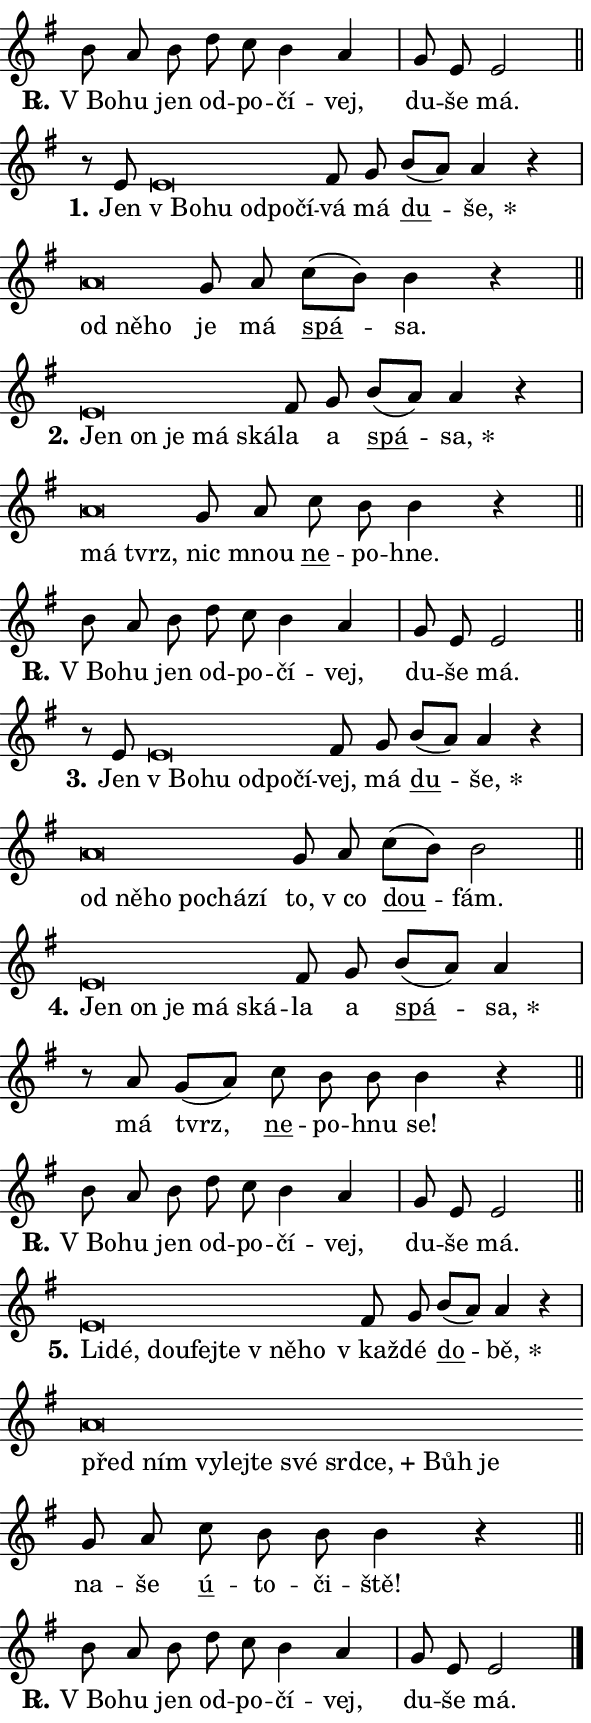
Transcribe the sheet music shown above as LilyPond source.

\version "2.24.0"
\header { tagline = "" }
\paper {
  indent = 0\cm
  top-margin = 0\cm
  right-margin = 0.13\cm % to fit lyric hyphens
  bottom-margin = 0\cm
  left-margin = 0\cm
  paper-width = 10\cm
  page-breaking = #ly:one-page-breaking
  system-system-spacing.basic-distance = #11
  score-system-spacing.basic-distance = #11
  ragged-last = ##f
}


%% Author: Thomas Morley
%% https://lists.gnu.org/archive/html/lilypond-user/2020-05/msg00002.html
#(define (line-position grob)
"Returns position of @var[grob} in current system:
   @code{'start}, if at first time-step
   @code{'end}, if at last time-step
   @code{'middle} otherwise
"
  (let* ((col (ly:item-get-column grob))
         (ln (ly:grob-object col 'left-neighbor))
         (rn (ly:grob-object col 'right-neighbor))
         (col-to-check-left (if (ly:grob? ln) ln col))
         (col-to-check-right (if (ly:grob? rn) rn col))
         (break-dir-left
           (and
             (ly:grob-property col-to-check-left 'non-musical #f)
             (ly:item-break-dir col-to-check-left)))
         (break-dir-right
           (and
             (ly:grob-property col-to-check-right 'non-musical #f)
             (ly:item-break-dir col-to-check-right))))
        (cond ((eqv? 1 break-dir-left) 'start)
              ((eqv? -1 break-dir-right) 'end)
              (else 'middle))))

#(define (tranparent-at-line-position vctor)
  (lambda (grob)
  "Relying on @code{line-position} select the relevant enry from @var{vctor}.
Used to determine transparency,"
    (case (line-position grob)
      ((end) (not (vector-ref vctor 0)))
      ((middle) (not (vector-ref vctor 1)))
      ((start) (not (vector-ref vctor 2))))))

noteHeadBreakVisibility =
#(define-music-function (break-visibility)(vector?)
"Makes @code{NoteHead}s transparent relying on @var{break-visibility}"
#{
  \override NoteHead.transparent =
    #(tranparent-at-line-position break-visibility)
#})

#(define delete-ledgers-for-transparent-note-heads
  (lambda (grob)
    "Reads whether a @code{NoteHead} is transparent.
If so this @code{NoteHead} is removed from @code{'note-heads} from
@var{grob}, which is supposed to be @code{LedgerLineSpanner}.
As a result ledgers are not printed for this @code{NoteHead}"
    (let* ((nhds-array (ly:grob-object grob 'note-heads))
           (nhds-list
             (if (ly:grob-array? nhds-array)
                 (ly:grob-array->list nhds-array)
                 '()))
           ;; Relies on the transparent-property being done before
           ;; Staff.LedgerLineSpanner.after-line-breaking is executed.
           ;; This is fragile ...
           (to-keep
             (remove
               (lambda (nhd)
                 (ly:grob-property nhd 'transparent #f))
               nhds-list)))
      ;; TODO find a better method to iterate over grob-arrays, similiar
      ;; to filter/remove etc for lists
      ;; For now rebuilt from scratch
      (set! (ly:grob-object grob 'note-heads)  '())
      (for-each
        (lambda (nhd)
          (ly:pointer-group-interface::add-grob grob 'note-heads nhd))
        to-keep))))

squashNotes = {
  \override NoteHead.X-extent = #'(-0.2 . 0.2)
  \override NoteHead.Y-extent = #'(-0.75 . 0)
  \override NoteHead.stencil =
    #(lambda (grob)
       (let ((pos (ly:grob-property grob 'staff-position)))
         (begin
           (if (< pos -7) (display "ERROR: Lower brevis then expected\n") (display ""))
           (if (<= pos -6) ly:text-interface::print ly:note-head::print))))
}
unSquashNotes = {
  \revert NoteHead.X-extent
  \revert NoteHead.Y-extent
  \revert NoteHead.stencil
}

hideNotes = \noteHeadBreakVisibility #begin-of-line-visible
unHideNotes = \noteHeadBreakVisibility #all-visible

% work-around for resetting accidentals
% https://lilypond.org/doc/v2.23/Documentation/notation/displaying-rhythms#unmetered-music
cadenzaMeasure = {
  \cadenzaOff
  \partial 1024 s1024
  \cadenzaOn
}

#(define-markup-command (accent layout props text) (markup?)
  "Underline accented syllable"
  (interpret-markup layout props
    #{\markup \override #'(offset . 4.3) \underline { #text }#}))

responsum = \markup \concat {
  "R" \hspace #-1.05 \path #0.1 #'((moveto 0 0.07) (lineto 0.9 0.8)) \hspace #0.05 "."
}

spaceSize = #0.6828661417322834 % exact space size for TeX Gyre Schola

\layout {
  \context {
    \Staff
    \remove "Time_signature_engraver"
    \override LedgerLineSpanner.after-line-breaking = #delete-ledgers-for-transparent-note-heads
  }
  \context {
    \Lyrics {
      \override LyricSpace.minimum-distance = \spaceSize
      \override LyricText.font-name = #"TeX Gyre Schola"
      \override LyricText.font-size = 1
      \override StanzaNumber.font-name = #"TeX Gyre Schola Bold"
      \override StanzaNumber.font-size = 1
    }
  }
  \context {
    \Score 
    \override NoteHead.text =
      #(lambda (grob) 
        (let ((pos (ly:grob-property grob 'staff-position)))
          #{\markup {
            \combine
              \halign #-0.55 \raise #(if (= pos -6) 0 0.5) \override #'(thickness . 2) \draw-line #'(3.2 . 0)
              \musicglyph "noteheads.sM1"
          }#}))
  }
}

% magnetic-lyrics.ily
%
%   written by
%     Jean Abou Samra <jean@abou-samra.fr>
%     Werner Lemberg <wl@gnu.org>
%
%   adapted by
%     Jiri Hon <jiri.hon@gmail.com>
%
% Version 2022-Apr-15

% https://www.mail-archive.com/lilypond-user@gnu.org/msg149350.html

#(define (Left_hyphen_pointer_engraver context)
   "Collect syllable-hyphen-syllable occurrences in lyrics and store
them in properties.  This engraver only looks to the left.  For
example, if the lyrics input is @code{foo -- bar}, it does the
following.

@itemize @bullet
@item
Set the @code{text} property of the @code{LyricHyphen} grob between
@q{foo} and @q{bar} to @code{foo}.

@item
Set the @code{left-hyphen} property of the @code{LyricText} grob with
text @q{foo} to the @code{LyricHyphen} grob between @q{foo} and
@q{bar}.
@end itemize

Use this auxiliary engraver in combination with the
@code{lyric-@/text::@/apply-@/magnetic-@/offset!} hook."
   (let ((hyphen #f)
         (text #f))
     (make-engraver
      (acknowledgers
       ((lyric-syllable-interface engraver grob source-engraver)
        (set! text grob)))
      (end-acknowledgers
       ((lyric-hyphen-interface engraver grob source-engraver)
        ;(when (not (grob::has-interface grob 'lyric-space-interface))
          (set! hyphen grob)));)
      ((stop-translation-timestep engraver)
       (when (and text hyphen)
         (ly:grob-set-object! text 'left-hyphen hyphen))
       (set! text #f)
       (set! hyphen #f)))))

#(define (lyric-text::apply-magnetic-offset! grob)
   "If the space between two syllables is less than the value in
property @code{LyricText@/.details@/.squash-threshold}, move the right
syllable to the left so that it gets concatenated with the left
syllable.

Use this function as a hook for
@code{LyricText@/.after-@/line-@/breaking} if the
@code{Left_@/hyphen_@/pointer_@/engraver} is active."
   (let ((hyphen (ly:grob-object grob 'left-hyphen #f)))
     (when hyphen
       (let ((left-text (ly:spanner-bound hyphen LEFT)))
         (when (grob::has-interface left-text 'lyric-syllable-interface)
           (let* ((common (ly:grob-common-refpoint grob left-text X))
                  (this-x-ext (ly:grob-extent grob common X))
                  (left-x-ext
                   (begin
                     ;; Trigger magnetism for left-text.
                     (ly:grob-property left-text 'after-line-breaking)
                     (ly:grob-extent left-text common X)))
                  ;; `delta` is the gap width between two syllables.
                  (delta (- (interval-start this-x-ext)
                            (interval-end left-x-ext)))
                  (details (ly:grob-property grob 'details))
                  (threshold (assoc-get 'squash-threshold details 0.2)))
             (when (< delta threshold)
               (let* (;; We have to manipulate the input text so that
                      ;; ligatures crossing syllable boundaries are not
                      ;; disabled.  For languages based on the Latin
                      ;; script this is essentially a beautification.
                      ;; However, for non-Western scripts it can be a
                      ;; necessity.
                      (lt (ly:grob-property left-text 'text))
                      (rt (ly:grob-property grob 'text))
                      (is-space (grob::has-interface hyphen 'lyric-space-interface))
                      (space (if is-space " " ""))
                      (extra-delta (if is-space spaceSize 0))
                      ;; Append new syllable.
                      (ltrt-space (if (and (string? lt) (string? rt))
                                (string-append lt space rt)
                                (make-concat-markup (list lt space rt))))
                      ;; Right-align `ltrt` to the right side.
                      (ltrt-space-markup (grob-interpret-markup
                               grob
                               (make-translate-markup
                                (cons (interval-length this-x-ext) 0)
                                (make-right-align-markup ltrt-space)))))
                 (begin
                   ;; Don't print `left-text`.
                   (ly:grob-set-property! left-text 'stencil #f)
                   ;; Set text and stencil (which holds all collected
                   ;; syllables so far) and shift it to the left.
                   (ly:grob-set-property! grob 'text ltrt-space)
                   (ly:grob-set-property! grob 'stencil ltrt-space-markup)
                   (ly:grob-translate-axis! grob (- (- delta extra-delta)) X))))))))))


#(define (lyric-hyphen::displace-bounds-first grob)
   ;; Make very sure this callback isn't triggered too early.
   (let ((left (ly:spanner-bound grob LEFT))
         (right (ly:spanner-bound grob RIGHT)))
     (ly:grob-property left 'after-line-breaking)
     (ly:grob-property right 'after-line-breaking)
     (ly:lyric-hyphen::print grob)))

squashThreshold = #0.4

\layout {
  \context {
    \Lyrics
    \consists #Left_hyphen_pointer_engraver
    \override LyricText.after-line-breaking =
      #lyric-text::apply-magnetic-offset!
    \override LyricHyphen.stencil = #lyric-hyphen::displace-bounds-first
    \override LyricText.details.squash-threshold = \squashThreshold
    \override LyricHyphen.minimum-distance = 0
    \override LyricHyphen.minimum-length = \squashThreshold
  }
}

squashText = \override LyricText.details.squash-threshold = 9999
unSquashText = \override LyricText.details.squash-threshold = \squashThreshold

leftText = \override LyricText.self-alignment-X = #LEFT
unLeftText = \revert LyricText.self-alignment-X

starOffset = #(lambda (grob) 
                (let ((x_offset (ly:self-alignment-interface::aligned-on-x-parent grob)))
                  (if (= x_offset 0) 0 (+ x_offset 1.2))))

star = #(define-music-function (syllable)(string?)
"Append star separator at the end of a syllable"
#{
  \once \override LyricText.X-offset = #starOffset
  \lyricmode { \markup {
    #syllable
    \override #'((font-name . "TeX Gyre Schola Bold")) \hspace #0.2 \lower #0.65 \larger "*"
  } }
#})

starAccent = #(define-music-function (syllable)(string?)
"Append star separator at the end of a syllable and make accent"
#{
  \once \override LyricText.X-offset = #starOffset
  \lyricmode { \markup {
    \accent #syllable
    \override #'((font-name . "TeX Gyre Schola Bold")) \hspace #0.2 \lower #0.65 \larger "*"
  } }
#})

breath = #(define-music-function (syllable)(string?)
"Append breathing indicator at the end of a syllable"
#{
  \lyricmode { \markup { #syllable "+" } }
#})

optionalBreath = #(define-music-function (syllable)(string?)
"Append optional breathing indicator at the end of a syllable"
#{
  \lyricmode { \markup { #syllable "(+)" } }
#})


\score {
    <<
        \new Voice = "melody" { \cadenzaOn \key g \major \relative { b'8 a b d c b4 a \cadenzaMeasure \bar "|" g8 e e2 \cadenzaMeasure \bar "||" \break } }
        \new Lyrics \lyricsto "melody" { \lyricmode { \set stanza = \responsum
"V Bo" -- hu jen od -- po -- čí -- vej, du -- še má. } }
    >>
    \layout {}
}

\score {
    <<
        \new Voice = "melody" { \cadenzaOn \key g \major \relative { r8 e'8 \squashNotes e\breve*1/16 \hideNotes \breve*1/16 \bar "" \breve*1/16 \bar "" \breve*1/16 \breve*1/16 \bar "" \unHideNotes \unSquashNotes fis8 g \bar "" b[( a)] a4 r \cadenzaMeasure \bar "|" \squashNotes a\breve*1/16 \hideNotes \breve*1/16 \breve*1/16 \bar "" \unHideNotes \unSquashNotes g8 a \bar "" c[( b)] b4 r \cadenzaMeasure \bar "||" \break } }
        \new Lyrics \lyricsto "melody" { \lyricmode { \set stanza = "1."
Jen \leftText "v Bo" -- \squashText hu od -- po -- čí -- \unLeftText \unSquashText vá má \markup \accent du -- \star še, \leftText od \squashText ně -- ho \unLeftText \unSquashText je má \markup \accent spá -- sa. } }
    >>
    \layout {}
}

\score {
    <<
        \new Voice = "melody" { \cadenzaOn \key g \major \relative { \squashNotes e'\breve*1/16 \hideNotes \breve*1/16 \bar "" \breve*1/16 \bar "" \breve*1/16 \breve*1/16 \bar "" \unHideNotes \unSquashNotes fis8 g \bar "" b[( a)] a4 r \cadenzaMeasure \bar "|" \squashNotes a\breve*1/16 \hideNotes \breve*1/16 \bar "" \unHideNotes \unSquashNotes g8 a \bar "" c b b4 r \cadenzaMeasure \bar "||" \break } }
        \new Lyrics \lyricsto "melody" { \lyricmode { \set stanza = "2."
\leftText Jen \squashText on je má ská -- \unLeftText \unSquashText la a \markup \accent spá -- \star sa, \leftText má \squashText tvrz, \unLeftText \unSquashText nic mnou \markup \accent ne -- po -- hne. } }
    >>
    \layout {}
}

\score {
    <<
        \new Voice = "melody" { \cadenzaOn \key g \major \relative { b'8 a b d c b4 a \cadenzaMeasure \bar "|" g8 e e2 \cadenzaMeasure \bar "||" \break } }
        \new Lyrics \lyricsto "melody" { \lyricmode { \set stanza = \responsum
"V Bo" -- hu jen od -- po -- čí -- vej, du -- še má. } }
    >>
    \layout {}
}

\score {
    <<
        \new Voice = "melody" { \cadenzaOn \key g \major \relative { r8 e'8 \squashNotes e\breve*1/16 \hideNotes \breve*1/16 \bar "" \breve*1/16 \bar "" \breve*1/16 \breve*1/16 \bar "" \unHideNotes \unSquashNotes fis8 g \bar "" b[( a)] a4 r \cadenzaMeasure \bar "|" \squashNotes a\breve*1/16 \hideNotes \breve*1/16 \bar "" \breve*1/16 \bar "" \breve*1/16 \bar "" \breve*1/16 \breve*1/16 \bar "" \unHideNotes \unSquashNotes g8 a \bar "" c[( b)] b2 \cadenzaMeasure \bar "||" \break } }
        \new Lyrics \lyricsto "melody" { \lyricmode { \set stanza = "3."
Jen \leftText "v Bo" -- \squashText hu od -- po -- čí -- \unLeftText \unSquashText vej, má \markup \accent du -- \star še, \leftText od \squashText ně -- ho po -- chá -- zí \unLeftText \unSquashText to, "v co" \markup \accent dou -- fám. } }
    >>
    \layout {}
}

\score {
    <<
        \new Voice = "melody" { \cadenzaOn \key g \major \relative { \squashNotes e'\breve*1/16 \hideNotes \breve*1/16 \bar "" \breve*1/16 \bar "" \breve*1/16 \breve*1/16 \bar "" \unHideNotes \unSquashNotes fis8 g \bar "" b[( a)] a4 \cadenzaMeasure \bar "|" r8 a g8[( a)] \bar "" c b b b4 r \cadenzaMeasure \bar "||" \break } }
        \new Lyrics \lyricsto "melody" { \lyricmode { \set stanza = "4."
\leftText Jen \squashText on je má ská -- \unLeftText \unSquashText la a \markup \accent spá -- \star sa, má tvrz, \markup \accent ne -- po -- hnu se! } }
    >>
    \layout {}
}

\score {
    <<
        \new Voice = "melody" { \cadenzaOn \key g \major \relative { b'8 a b d c b4 a \cadenzaMeasure \bar "|" g8 e e2 \cadenzaMeasure \bar "||" \break } }
        \new Lyrics \lyricsto "melody" { \lyricmode { \set stanza = \responsum
"V Bo" -- hu jen od -- po -- čí -- vej, du -- še má. } }
    >>
    \layout {}
}

\score {
    <<
        \new Voice = "melody" { \cadenzaOn \key g \major \relative { \squashNotes e'\breve*1/16 \hideNotes \breve*1/16 \bar "" \breve*1/16 \bar "" \breve*1/16 \bar "" \breve*1/16 \bar "" \breve*1/16 \breve*1/16 \bar "" \unHideNotes \unSquashNotes fis8 g \bar "" b[( a)] a4 r \cadenzaMeasure \bar "|" \squashNotes a\breve*1/16 \hideNotes \breve*1/16 \bar "" \breve*1/16 \bar "" \breve*1/16 \bar "" \breve*1/16 \bar "" \breve*1/16 \bar "" \breve*1/16 \bar "" \breve*1/16 \bar "" \breve*1/16 \breve*1/16 \bar "" \unHideNotes \unSquashNotes g8 a \bar "" c b b b4 r \cadenzaMeasure \bar "||" \break } }
        \new Lyrics \lyricsto "melody" { \lyricmode { \set stanza = "5."
\leftText Li -- \squashText dé, dou -- fej -- te "v ně" -- ho \unLeftText \unSquashText "v kaž" -- dé \markup \accent do -- \star bě, \leftText před \squashText ním vy -- lej -- te své srd -- \breath "ce," Bůh je \unLeftText \unSquashText na -- še \markup \accent ú -- to -- či -- ště! } }
    >>
    \layout {}
}

\score {
    <<
        \new Voice = "melody" { \cadenzaOn \key g \major \relative { b'8 a b d c b4 a \cadenzaMeasure \bar "|" g8 e e2 \cadenzaMeasure \bar "||" \break } \bar "|." }
        \new Lyrics \lyricsto "melody" { \lyricmode { \set stanza = \responsum
"V Bo" -- hu jen od -- po -- čí -- vej, du -- še má. } }
    >>
    \layout {}
}
